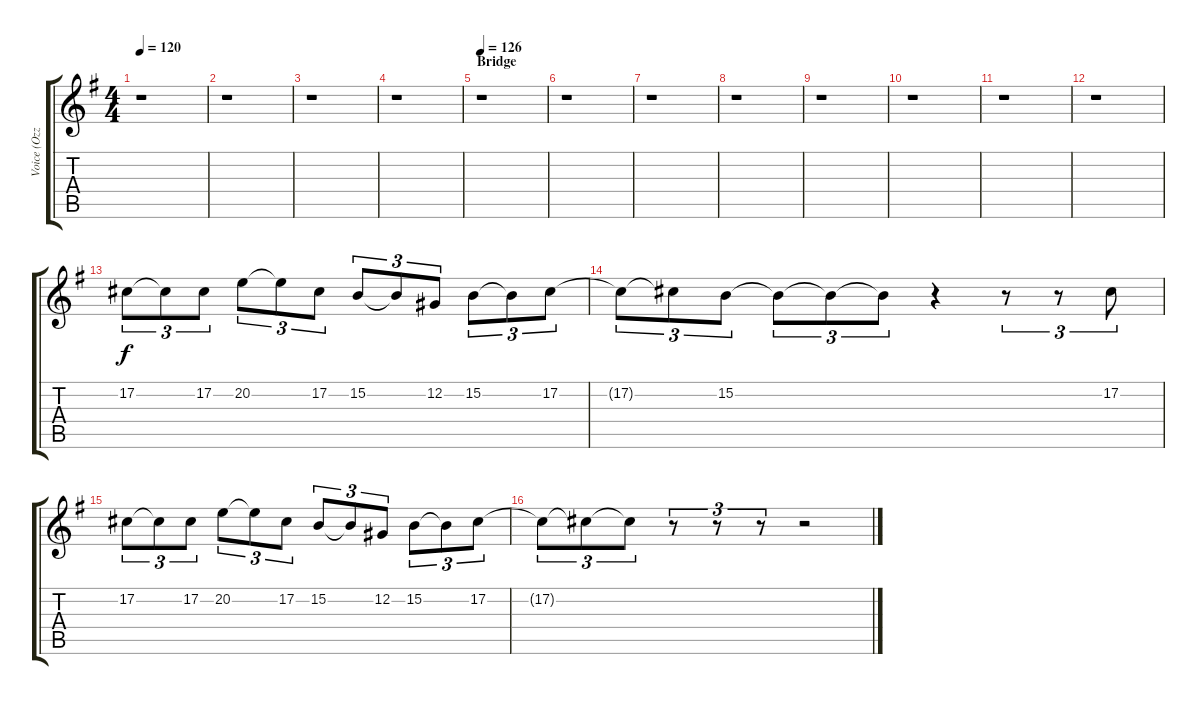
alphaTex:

\track ("Voice (Ozzy Osbourne)" "Voice (Ozz") {instrument altosax}
\staff {score tabs}
\tuning (Db4 Ab3 E3 B2 Gb2 Db2) {hide}
\ts (4 4)
\tempo 120
\clef g2
\ks g
r.1{dy f} |
r.1 |
r.1 |
r.1 |
\section ("" "Bridge")
\tempo 126
r.1 |
r.1 |
r.1 |
r.1 |
r.1 |
r.1 |
r.1 |
r.1 |
17.2.8{tu (3 2)} 17.2{t}.8{tu (3 2)} 17.2.8{tu (3 2)} 20.2.8{tu (3 2)} 20.2{t}.8{tu (3 2)} 17.2.8{tu (3 2)} 15.2.8{tu (3 2)} 15.2{t}.8{tu (3 2)} 12.2.8{tu (3 2)} 15.2.8{tu (3 2)} 15.2{t}.8{tu (3 2)} 17.2.8{tu (3 2)} |
17.2{t}.8{tu (3 2)} 17.2{t}.8{tu (3 2)} 15.2.8{tu (3 2)} 15.2{t}.8{tu (3 2)} 15.2{t}.8{tu (3 2)} 15.2{t}.8{tu (3 2)} r.4 r.8{tu (3 2)} r.8{tu (3 2)} 17.2.8{tu (3 2)} |
17.2.8{tu (3 2)} 17.2{t}.8{tu (3 2)} 17.2.8{tu (3 2)} 20.2.8{tu (3 2)} 20.2{t}.8{tu (3 2)} 17.2.8{tu (3 2)} 15.2.8{tu (3 2)} 15.2{t}.8{tu (3 2)} 12.2.8{tu (3 2)} 15.2.8{tu (3 2)} 15.2{t}.8{tu (3 2)} 17.2.8{tu (3 2)} |
17.2{t}.8{tu (3 2)} 17.2{t}.8{tu (3 2)} 17.2{t}.8{tu (3 2)} r.8{tu (3 2)} r.8{tu (3 2)} r.8{tu (3 2)} r.2
